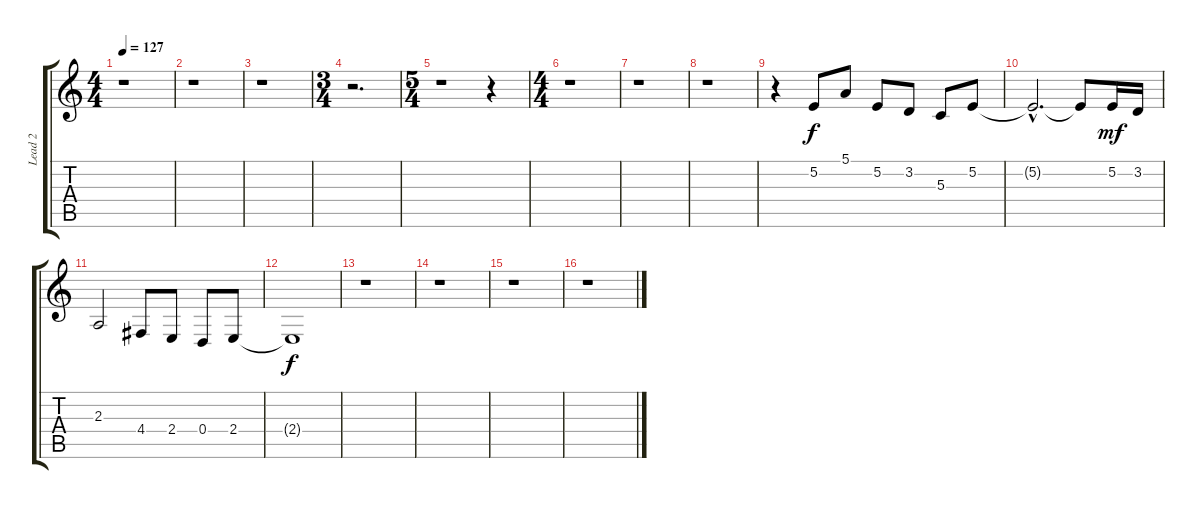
\track ("Lead 2" "Lead 2") {instrument lead2sawtooth}
\staff {score tabs}
\tuning (E4 B3 G3 D3 A2 E2) {hide}
\ts (4 4)
\tempo 127
\clef g2
\ks c
r.1{dy f} |
r.1 |
r.1 |
\ts (3 4)
r.2{d} |
\ts (5 4)
r.1 r.4 |
\ts (4 4)
r.1 |
r.1 |
r.1 |
r.4 5.2.8 5.1.8 5.2.8 3.2.8 5.3.8 5.2.8 |
5.2{hac t}.2{d} 5.2{t}.8 5.2.16{dy mf} 3.2.16 |
2.3.2 4.4.8 2.4.8 0.4.8 2.4.8 |
2.4{t}.1{dy f} |
r.1 |
r.1 |
r.1 |
r.1
